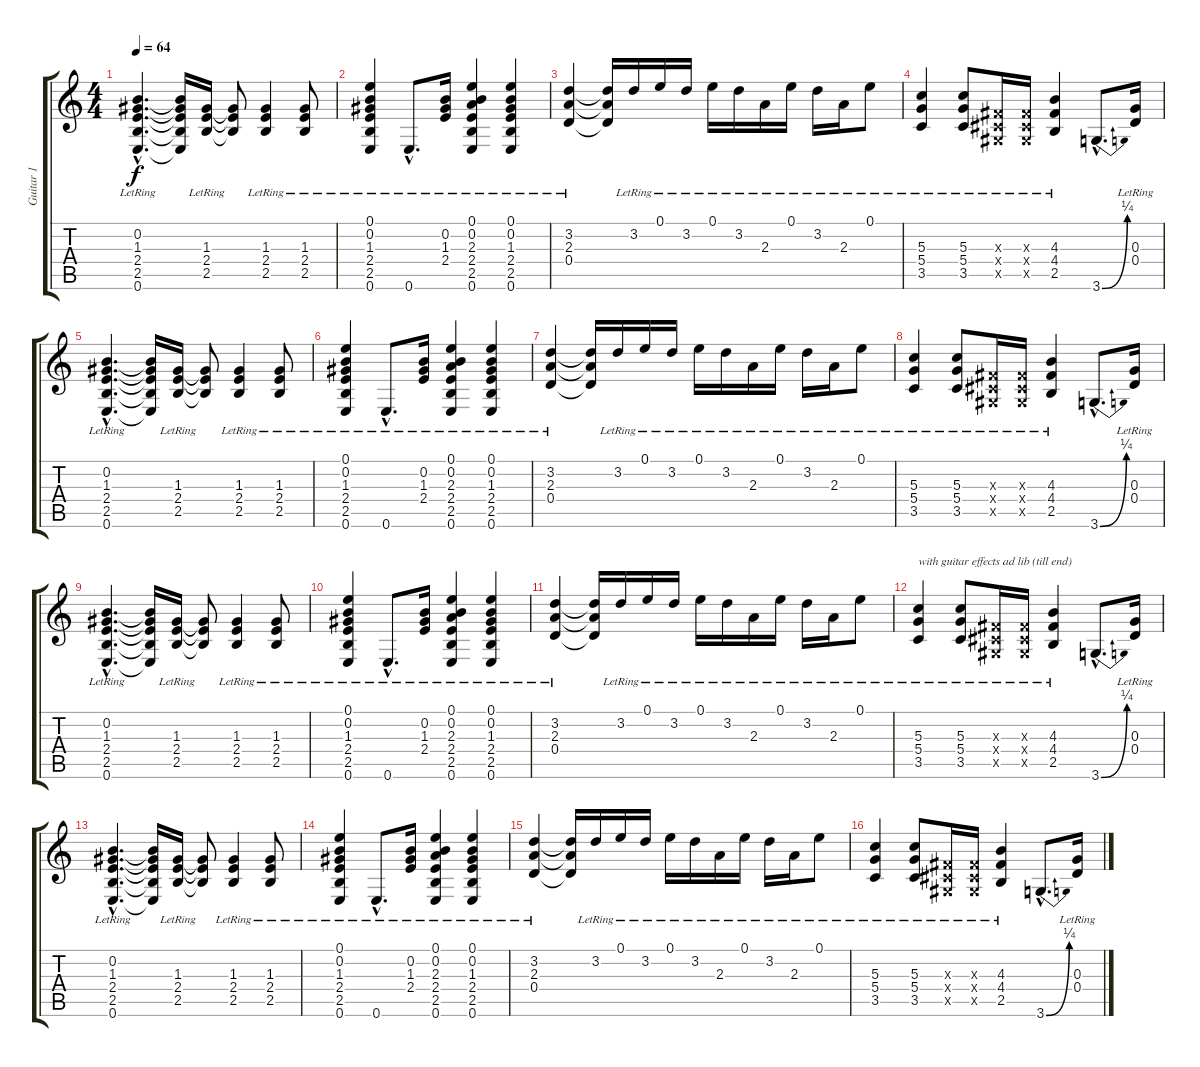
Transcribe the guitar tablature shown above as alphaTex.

\track ("Guitar 1" "Guitar 1") {instrument electricguitarclean}
\staff {score tabs}
\tuning (E4 B3 G3 D3 A2 E2) {hide}
\ts (4 4)
\tempo 64
\clef g2
\ks c
(0.2{hac lr} 1.3{hac lr} 2.4{hac lr} 2.5{hac lr} 0.6{hac lr}).4{d dy f} (0.2{t} 1.3{t} 2.4{t} 2.5{t} 0.6{t}).16 (1.3{lr} 2.4{lr} 2.5{lr}).16 (1.3{t} 2.4{t} 2.5{t}).8 (1.3{lr} 2.4{lr} 2.5{lr}).4 (1.3{lr} 2.4{lr} 2.5{lr}).8 |
(0.1{lr} 0.2{lr} 1.3{lr} 2.4{lr} 2.5{lr} 0.6{lr}).4 0.6{hac lr}.8{d} (0.2{lr} 1.3{lr} 2.4{lr}).16 (0.1{lr} 0.2{lr} 2.3{lr} 2.4{lr} 2.5{lr} 0.6{lr}).4 (0.1{lr} 0.2{lr} 1.3{lr} 2.4{lr} 2.5{lr} 0.6{lr}).4 |
(3.2{lr} 2.3{lr} 0.4{lr}).4 (3.2{t} 2.3{t} 0.4{t}).16 3.2{lr}.16 0.1{lr}.16 3.2{lr}.16 0.1{lr}.16 3.2{lr}.16 2.3{lr}.16 0.1{lr}.16 3.2{lr}.16 2.3{lr}.16 0.1{lr}.8 |
(5.3{lr} 5.4{lr} 3.5{lr}).4 (5.3{lr} 5.4{lr} 3.5{lr}).8 (-1.3{lr x} -1.4{lr x} -1.5{lr x}).16 (-1.3{lr x} -1.4{lr x} -1.5{lr x}).16 (4.3{lr} 4.4{lr} 2.5{lr}).4 3.6{be (bend 0 0 60 1) hac}.8{d} (0.3{lr} 0.4{lr}).16 |
(0.2{hac lr} 1.3{hac lr} 2.4{hac lr} 2.5{hac lr} 0.6{hac lr}).4{d} (0.2{t} 1.3{t} 2.4{t} 2.5{t} 0.6{t}).16 (1.3{lr} 2.4{lr} 2.5{lr}).16 (1.3{t} 2.4{t} 2.5{t}).8 (1.3{lr} 2.4{lr} 2.5{lr}).4 (1.3{lr} 2.4{lr} 2.5{lr}).8 |
(0.1{lr} 0.2{lr} 1.3{lr} 2.4{lr} 2.5{lr} 0.6{lr}).4 0.6{hac lr}.8{d} (0.2{lr} 1.3{lr} 2.4{lr}).16 (0.1{lr} 0.2{lr} 2.3{lr} 2.4{lr} 2.5{lr} 0.6{lr}).4 (0.1{lr} 0.2{lr} 1.3{lr} 2.4{lr} 2.5{lr} 0.6{lr}).4 |
(3.2{lr} 2.3{lr} 0.4{lr}).4 (3.2{t} 2.3{t} 0.4{t}).16 3.2{lr}.16 0.1{lr}.16 3.2{lr}.16 0.1{lr}.16 3.2{lr}.16 2.3{lr}.16 0.1{lr}.16 3.2{lr}.16 2.3{lr}.16 0.1{lr}.8 |
(5.3{lr} 5.4{lr} 3.5{lr}).4 (5.3{lr} 5.4{lr} 3.5{lr}).8 (-1.3{lr x} -1.4{lr x} -1.5{lr x}).16 (-1.3{lr x} -1.4{lr x} -1.5{lr x}).16 (4.3{lr} 4.4{lr} 2.5{lr}).4 3.6{be (bend 0 0 60 1) hac}.8{d} (0.3{lr} 0.4{lr}).16 |
(0.2{hac lr} 1.3{hac lr} 2.4{hac lr} 2.5{hac lr} 0.6{hac lr}).4{d} (0.2{t} 1.3{t} 2.4{t} 2.5{t} 0.6{t}).16 (1.3{lr} 2.4{lr} 2.5{lr}).16 (1.3{t} 2.4{t} 2.5{t}).8 (1.3{lr} 2.4{lr} 2.5{lr}).4 (1.3{lr} 2.4{lr} 2.5{lr}).8 |
(0.1{lr} 0.2{lr} 1.3{lr} 2.4{lr} 2.5{lr} 0.6{lr}).4 0.6{hac lr}.8{d} (0.2{lr} 1.3{lr} 2.4{lr}).16 (0.1{lr} 0.2{lr} 2.3{lr} 2.4{lr} 2.5{lr} 0.6{lr}).4 (0.1{lr} 0.2{lr} 1.3{lr} 2.4{lr} 2.5{lr} 0.6{lr}).4 |
(3.2{lr} 2.3{lr} 0.4{lr}).4 (3.2{t} 2.3{t} 0.4{t}).16 3.2{lr}.16 0.1{lr}.16 3.2{lr}.16 0.1{lr}.16 3.2{lr}.16 2.3{lr}.16 0.1{lr}.16 3.2{lr}.16 2.3{lr}.16 0.1{lr}.8 |
(5.3{lr} 5.4{lr} 3.5{lr}).4{txt "with guitar effects ad lib (till end)"} (5.3{lr} 5.4{lr} 3.5{lr}).8 (-1.3{lr x} -1.4{lr x} -1.5{lr x}).16 (-1.3{lr x} -1.4{lr x} -1.5{lr x}).16 (4.3{lr} 4.4{lr} 2.5{lr}).4 3.6{be (bend 0 0 60 1) hac}.8{d} (0.3{lr} 0.4{lr}).16 |
(0.2{hac lr} 1.3{hac lr} 2.4{hac lr} 2.5{hac lr} 0.6{hac lr}).4{d} (0.2{t} 1.3{t} 2.4{t} 2.5{t} 0.6{t}).16 (1.3{lr} 2.4{lr} 2.5{lr}).16 (1.3{t} 2.4{t} 2.5{t}).8 (1.3{lr} 2.4{lr} 2.5{lr}).4 (1.3{lr} 2.4{lr} 2.5{lr}).8 |
(0.1{lr} 0.2{lr} 1.3{lr} 2.4{lr} 2.5{lr} 0.6{lr}).4 0.6{hac lr}.8{d} (0.2{lr} 1.3{lr} 2.4{lr}).16 (0.1{lr} 0.2{lr} 2.3{lr} 2.4{lr} 2.5{lr} 0.6{lr}).4 (0.1{lr} 0.2{lr} 1.3{lr} 2.4{lr} 2.5{lr} 0.6{lr}).4 |
(3.2{lr} 2.3{lr} 0.4{lr}).4 (3.2{t} 2.3{t} 0.4{t}).16 3.2{lr}.16 0.1{lr}.16 3.2{lr}.16 0.1{lr}.16 3.2{lr}.16 2.3{lr}.16 0.1{lr}.16 3.2{lr}.16 2.3{lr}.16 0.1{lr}.8 |
(5.3{lr} 5.4{lr} 3.5{lr}).4 (5.3{lr} 5.4{lr} 3.5{lr}).8 (-1.3{lr x} -1.4{lr x} -1.5{lr x}).16 (-1.3{lr x} -1.4{lr x} -1.5{lr x}).16 (4.3{lr} 4.4{lr} 2.5{lr}).4 3.6{be (bend 0 0 60 1) hac}.8{d} (0.3{lr} 0.4{lr}).16
